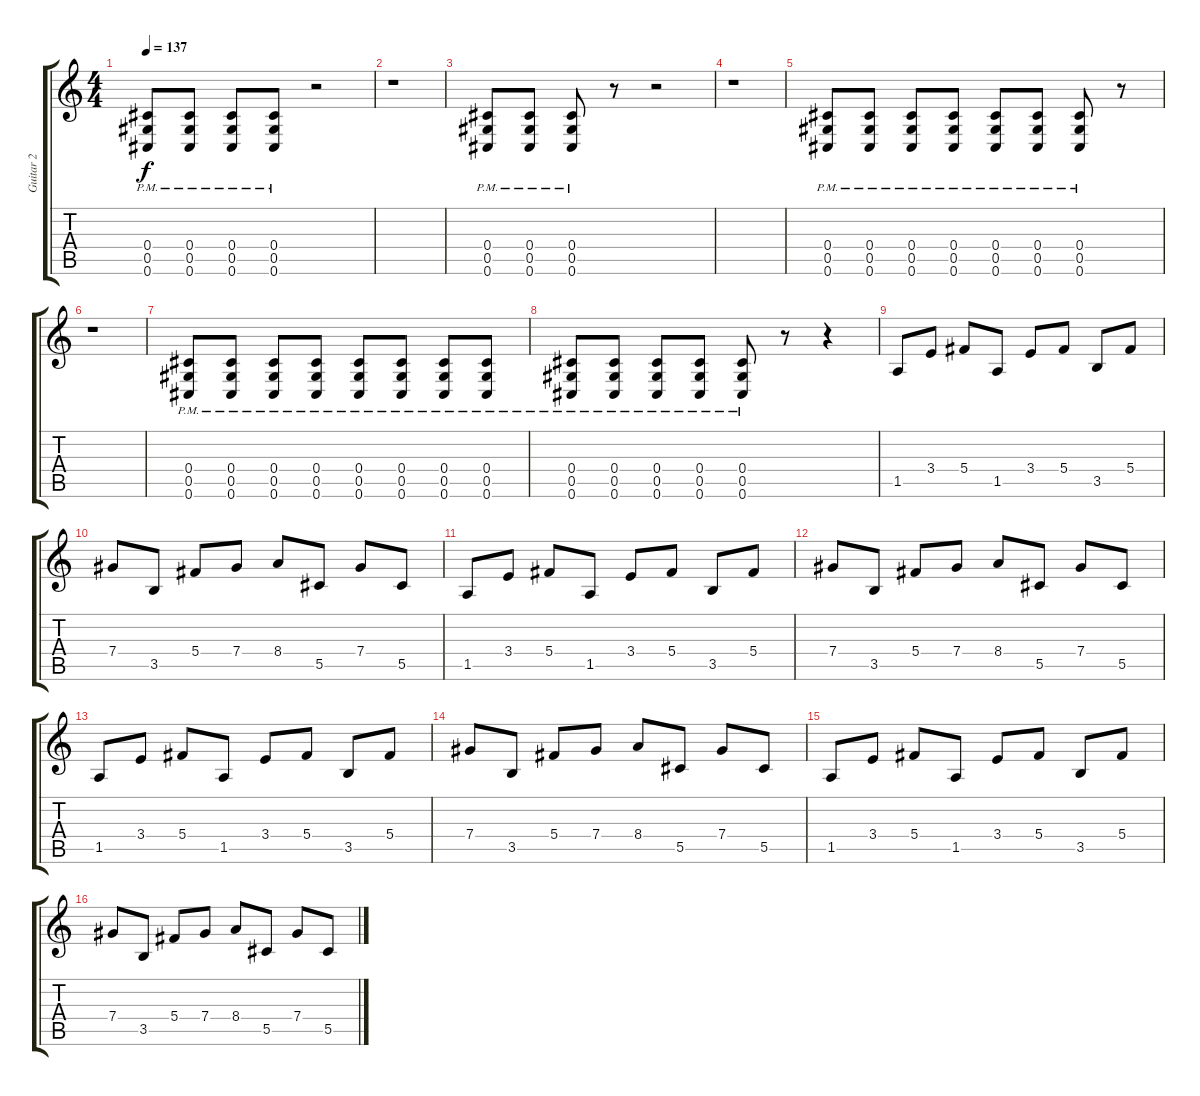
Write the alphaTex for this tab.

\track ("Guitar 2" "Guitar 2") {instrument distortionguitar}
\staff {score tabs}
\tuning (Eb4 Bb3 Gb3 Db3 Ab2 Db2) {hide}
\ts (4 4)
\tempo 137
\clef g2
\ks c
(0.4{pm} 0.5{pm} 0.6{pm}).8{dy f} (0.4{pm} 0.5{pm} 0.6{pm}).8 (0.4{pm} 0.5{pm} 0.6{pm}).8 (0.4{pm} 0.5{pm} 0.6{pm}).8 r.2 |
r.1 |
(0.4{pm} 0.5{pm} 0.6{pm}).8 (0.4{pm} 0.5{pm} 0.6{pm}).8 (0.4{pm} 0.5{pm} 0.6{pm}).8 r.8 r.2 |
r.1 |
(0.4{pm} 0.5{pm} 0.6{pm}).8 (0.4{pm} 0.5{pm} 0.6{pm}).8 (0.4{pm} 0.5{pm} 0.6{pm}).8 (0.4{pm} 0.5{pm} 0.6{pm}).8 (0.4{pm} 0.5{pm} 0.6{pm}).8 (0.4{pm} 0.5{pm} 0.6{pm}).8 (0.4{pm} 0.5{pm} 0.6{pm}).8 r.8 |
r.1 |
(0.4{pm} 0.5{pm} 0.6{pm}).8 (0.4{pm} 0.5{pm} 0.6{pm}).8 (0.4{pm} 0.5{pm} 0.6{pm}).8 (0.4{pm} 0.5{pm} 0.6{pm}).8 (0.4{pm} 0.5{pm} 0.6{pm}).8 (0.4{pm} 0.5{pm} 0.6{pm}).8 (0.4{pm} 0.5{pm} 0.6{pm}).8 (0.4{pm} 0.5{pm} 0.6{pm}).8 |
(0.4{pm} 0.5{pm} 0.6{pm}).8 (0.4{pm} 0.5{pm} 0.6{pm}).8 (0.4{pm} 0.5{pm} 0.6{pm}).8 (0.4{pm} 0.5{pm} 0.6{pm}).8 (0.4{pm} 0.5{pm} 0.6{pm}).8 r.8 r.4 |
1.5.8 3.4.8 5.4.8 1.5.8 3.4.8 5.4.8 3.5.8 5.4.8 |
7.4.8 3.5.8 5.4.8 7.4.8 8.4.8 5.5.8 7.4.8 5.5.8 |
1.5.8 3.4.8 5.4.8 1.5.8 3.4.8 5.4.8 3.5.8 5.4.8 |
7.4.8 3.5.8 5.4.8 7.4.8 8.4.8 5.5.8 7.4.8 5.5.8 |
1.5.8 3.4.8 5.4.8 1.5.8 3.4.8 5.4.8 3.5.8 5.4.8 |
7.4.8 3.5.8 5.4.8 7.4.8 8.4.8 5.5.8 7.4.8 5.5.8 |
1.5.8 3.4.8 5.4.8 1.5.8 3.4.8 5.4.8 3.5.8 5.4.8 |
7.4.8 3.5.8 5.4.8 7.4.8 8.4.8 5.5.8 7.4.8 5.5.8
